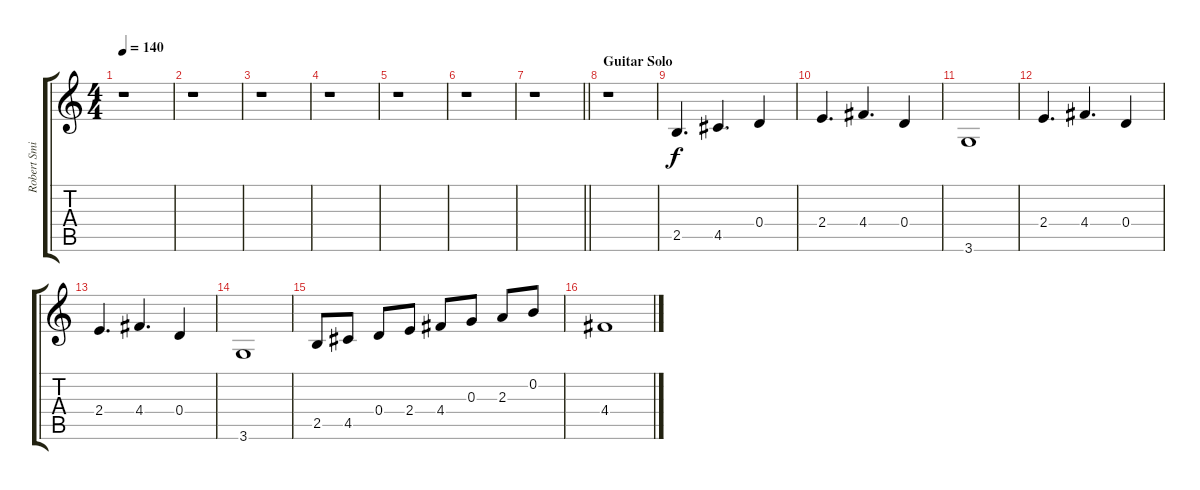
\track ("Robert Smith 2" "Robert Smi") {instrument electricguitarclean}
\staff {score tabs}
\tuning (E4 B3 G3 D3 A2 E2) {hide}
\ts (4 4)
\tempo 140
\clef g2
\ks c
r.1{dy f} |
r.1 |
r.1 |
r.1 |
r.1 |
r.1 |
\barLineRight lightlight
r.1 |
\section ("" "Guitar Solo")
r.1{volume 10 instrument acousticguitarsteel} |
2.5.4{d} 4.5.4{d} 0.4.4 |
2.4.4{d} 4.4.4{d} 0.4.4 |
3.6.1 |
2.4.4{d} 4.4.4{d} 0.4.4 |
2.4.4{d} 4.4.4{d} 0.4.4 |
3.6.1 |
2.5.8 4.5.8 0.4.8 2.4.8 4.4.8 0.3.8 2.3.8 0.2.8 |
4.4.1
